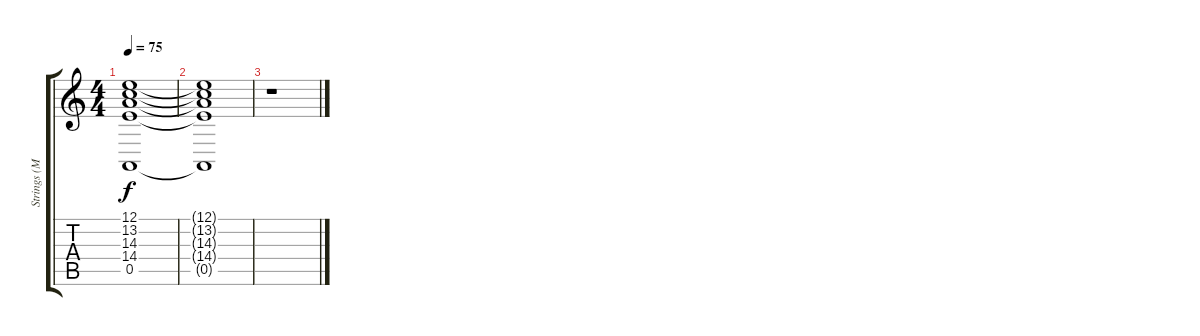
\track ("Strings (Mark)" "Strings (M") {instrument stringensemble2}
\staff {score tabs}
\tuning (E4 B3 G3 D3 A2 E2) {hide}
\ts (4 4)
\tempo 75
\clef g2
\ks c
(12.1{t} 13.2{t} 14.3{t} 14.4{t} 0.5{t}).1{dy f} |
(12.1{t} 13.2{t} 14.3{t} 14.4{t} 0.5{t}).1 |
r.1
